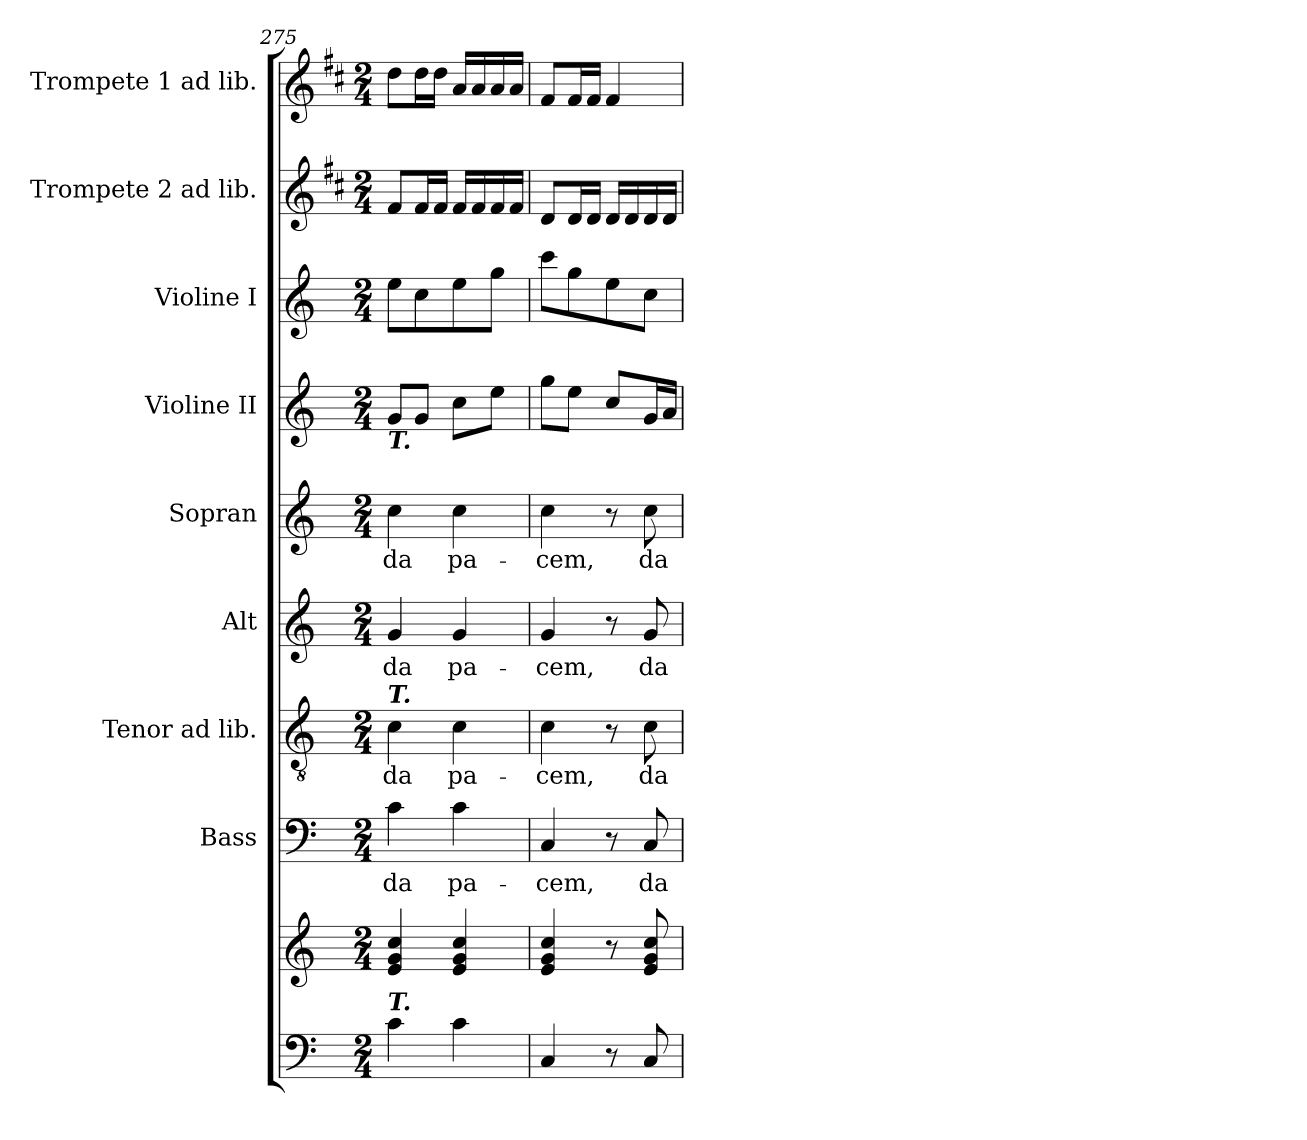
**kern	**kern	**kern	**text	**kern	**text	**kern	**text	**kern	**text	**kern	**kern	**kern	**kern
*part9	*part9	*part8	*part8	*part7	*part7	*part6	*part6	*part5	*part5	*part4	*part3	*part2	*part1
*staff10	*staff9	*staff8	*staff8	*staff7	*staff7	*staff6	*staff6	*staff5	*staff5	*staff4	*staff3	*staff2	*staff1
*	*	*I"Bass	*	*I"Tenor ad lib.	*	*I"Alt	*	*I"Sopran	*	*I"Violine II	*I"Violine I	*I"Trompete 2 ad lib.	*I"Trompete 1 ad lib.
*	*	*I'B.	*	*I'T.	*	*I'A.	*	*I'S.	*	*I'Vl. II	*I'Vl. I	*I'Trp. 2	*I'Trp. 1
*clefF4	*clefG2	*clefF4	*	*clefGv2	*	*clefG2	*	*clefG2	*	*clefG2	*clefG2	*clefG2	*clefG2
*	*	*	*	*	*	*	*	*	*	*	*	*ITrd1c2	*ITrd1c2
*k[]	*k[]	*k[]	*	*k[]	*	*k[]	*	*k[]	*	*k[]	*k[]	*k[]	*k[]
*C:	*C:	*C:	*	*C:	*	*C:	*	*C:	*	*C:	*C:	*C:	*C:
*M2/4	*M2/4	*M2/4	*	*M2/4	*	*M2/4	*	*M2/4	*	*M2/4	*M2/4	*M2/4	*M2/4
=275	=275	=275	=275	=275	=275	=275	=275	=275	=275	=275	=275	=275	=275
!	!	!	!	!	!	!	!	!	!	!LO:TX:b:Bi:t=T.	!	!	!
!	!	!	!	!LO:TX:a:Bi:t=T.	!	!	!	!	!	!	!	!	!
!LO:TX:a:Bi:t=T.	!	!	!	!	!	!	!	!	!	!	!	!	!
!	!	!	!LO:LY:b	!	!LO:LY:b	!	!LO:LY:b	!	!LO:LY:b	!	!	!	!
4c\	4e/ 4g/ 4cc/	4c\	da	4c\	da	4g/	da	4cc\	da	8g/L	8ee\L	8e/L	8cc\L
.	.	.	.	.	.	.	.	.	.	8g/J	8cc\	16e/L	16cc\L
.	.	.	.	.	.	.	.	.	.	.	.	16e/JJ	16cc\JJ
!	!	!	!LO:LY:b	!	!LO:LY:b	!	!LO:LY:b	!	!LO:LY:b	!	!	!	!
4c\	4e/ 4g/ 4cc/	4c\	pa-	4c\	pa-	4g/	pa-	4cc\	pa-	8cc\L	8ee\	16e/LL	16g/LL
.	.	.	.	.	.	.	.	.	.	.	.	16e/	16g/
.	.	.	.	.	.	.	.	.	.	8ee\J	8gg\J	16e/	16g/
.	.	.	.	.	.	.	.	.	.	.	.	16e/JJ	16g/JJ
=276	=276	=276	=276	=276	=276	=276	=276	=276	=276	=276	=276	=276	=276
!	!	!	!LO:LY:b	!	!LO:LY:b	!	!LO:LY:b	!	!LO:LY:b	!	!	!	!
4C/	4e/ 4g/ 4cc/	4C/	-cem,	4c\	-cem,	4g/	-cem,	4cc\	-cem,	8gg\L	8ccc\L	8c/L	8e/L
.	.	.	.	.	.	.	.	.	.	8ee\J	8gg\	16c/L	16e/L
.	.	.	.	.	.	.	.	.	.	.	.	16c/JJ	16e/JJ
8r	8r	8r	.	8r	.	8r	.	8r	.	8cc/L	8ee\	16c/LL	4e/
.	.	.	.	.	.	.	.	.	.	.	.	16c/	.
!	!	!	!LO:LY:b	!	!LO:LY:b	!	!LO:LY:b	!	!LO:LY:b	!	!	!	!
8C/	8e/ 8g/ 8cc/	8C/	da	8c\	da	8g/	da	8cc\	da	16g/L	8cc\J	16c/	.
.	.	.	.	.	.	.	.	.	.	16a/JJ	.	16c/JJ	.
=	=	=	=	=	=	=	=	=	=	=	=	=	=
*-	*-	*-	*-	*-	*-	*-	*-	*-	*-	*-	*-	*-	*-
